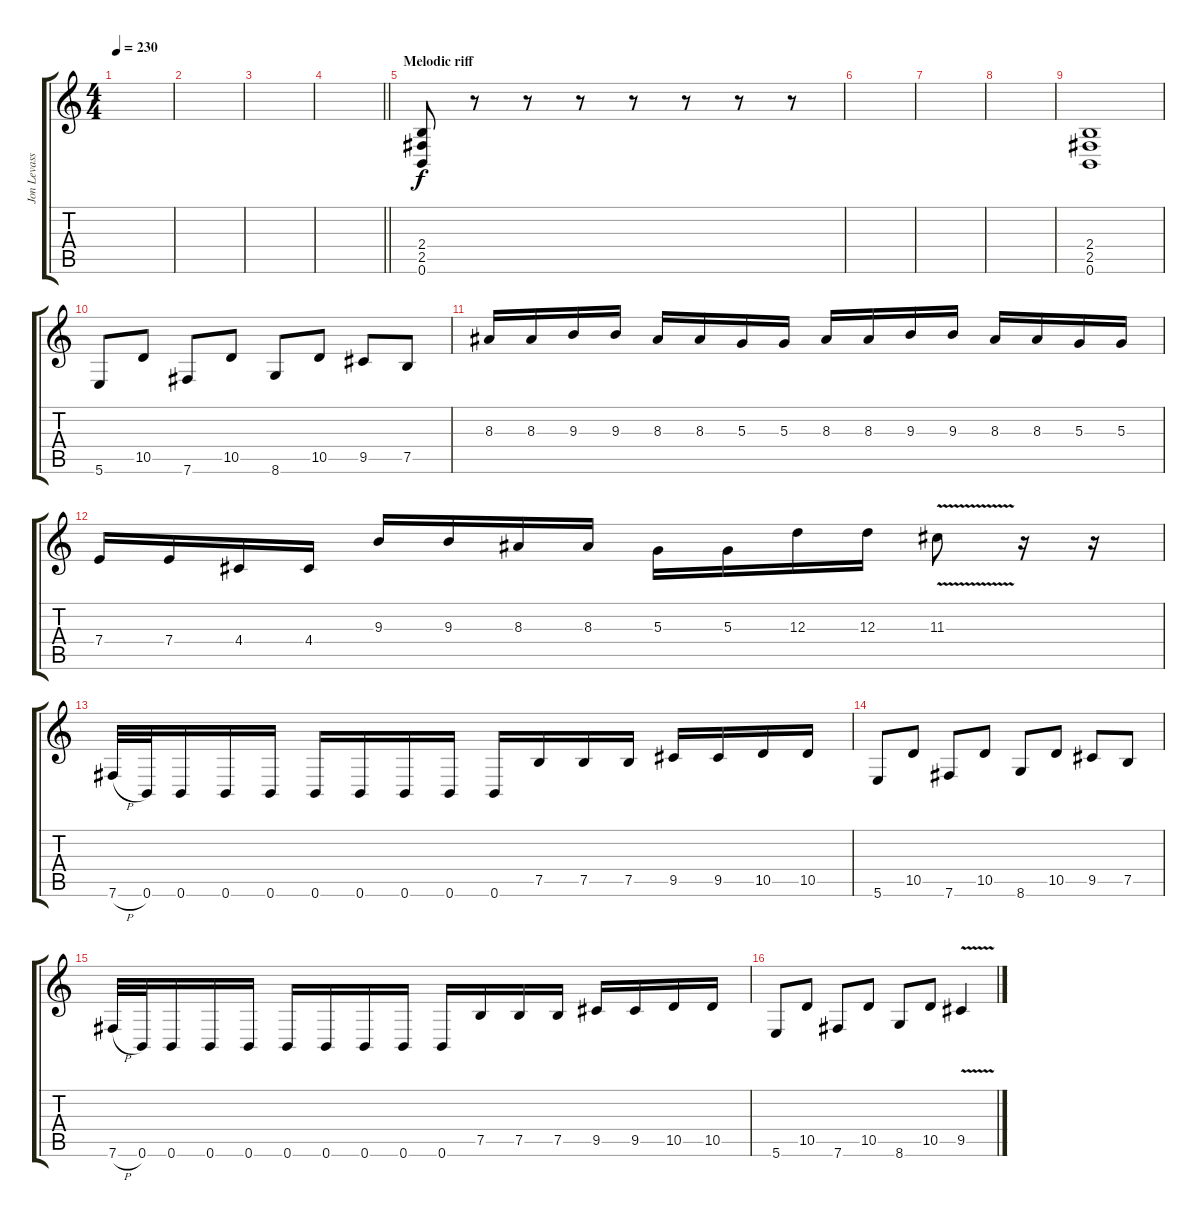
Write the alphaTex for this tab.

\track ("Jon Levasseur" "Jon Levass") {instrument distortionguitar}
\staff {score tabs}
\tuning (B3 Gb3 D3 A2 E2 B1) {hide}
\ts (4 4)
\tempo 230
\clef g2
\ks c
|
|
|
\barLineRight lightlight
|
\section ("" "Melodic riff")
(2.4 2.5 0.6).8 r.8 r.8 r.8 r.8 r.8 r.8 r.8 |
|
|
|
(2.4 2.5 0.6).1 |
5.6.8 10.5.8 7.6.8 10.5.8 8.6.8 10.5.8 9.5.8 7.5.8 |
8.3.16 8.3.16 9.3.16 9.3.16 8.3.16 8.3.16 5.3.16 5.3.16 8.3.16 8.3.16 9.3.16 9.3.16 8.3.16 8.3.16 5.3.16 5.3.16 |
7.4.16 7.4.16 4.4.16 4.4.16 9.3.16 9.3.16 8.3.16 8.3.16 5.3.16 5.3.16 12.3.16 12.3.16 11.3{v}.8 r.16 r.16 |
7.6{h}.32 0.6.32 0.6.16 0.6.16 0.6.16 0.6.16 0.6.16 0.6.16 0.6.16 0.6.16 7.5.16 7.5.16 7.5.16 9.5.16 9.5.16 10.5.16 10.5.16 |
5.6.8 10.5.8 7.6.8 10.5.8 8.6.8 10.5.8 9.5.8 7.5.8 |
7.6{h}.32 0.6.32 0.6.16 0.6.16 0.6.16 0.6.16 0.6.16 0.6.16 0.6.16 0.6.16 7.5.16 7.5.16 7.5.16 9.5.16 9.5.16 10.5.16 10.5.16 |
5.6.8 10.5.8 7.6.8 10.5.8 8.6.8 10.5.8 9.5{v}.4
